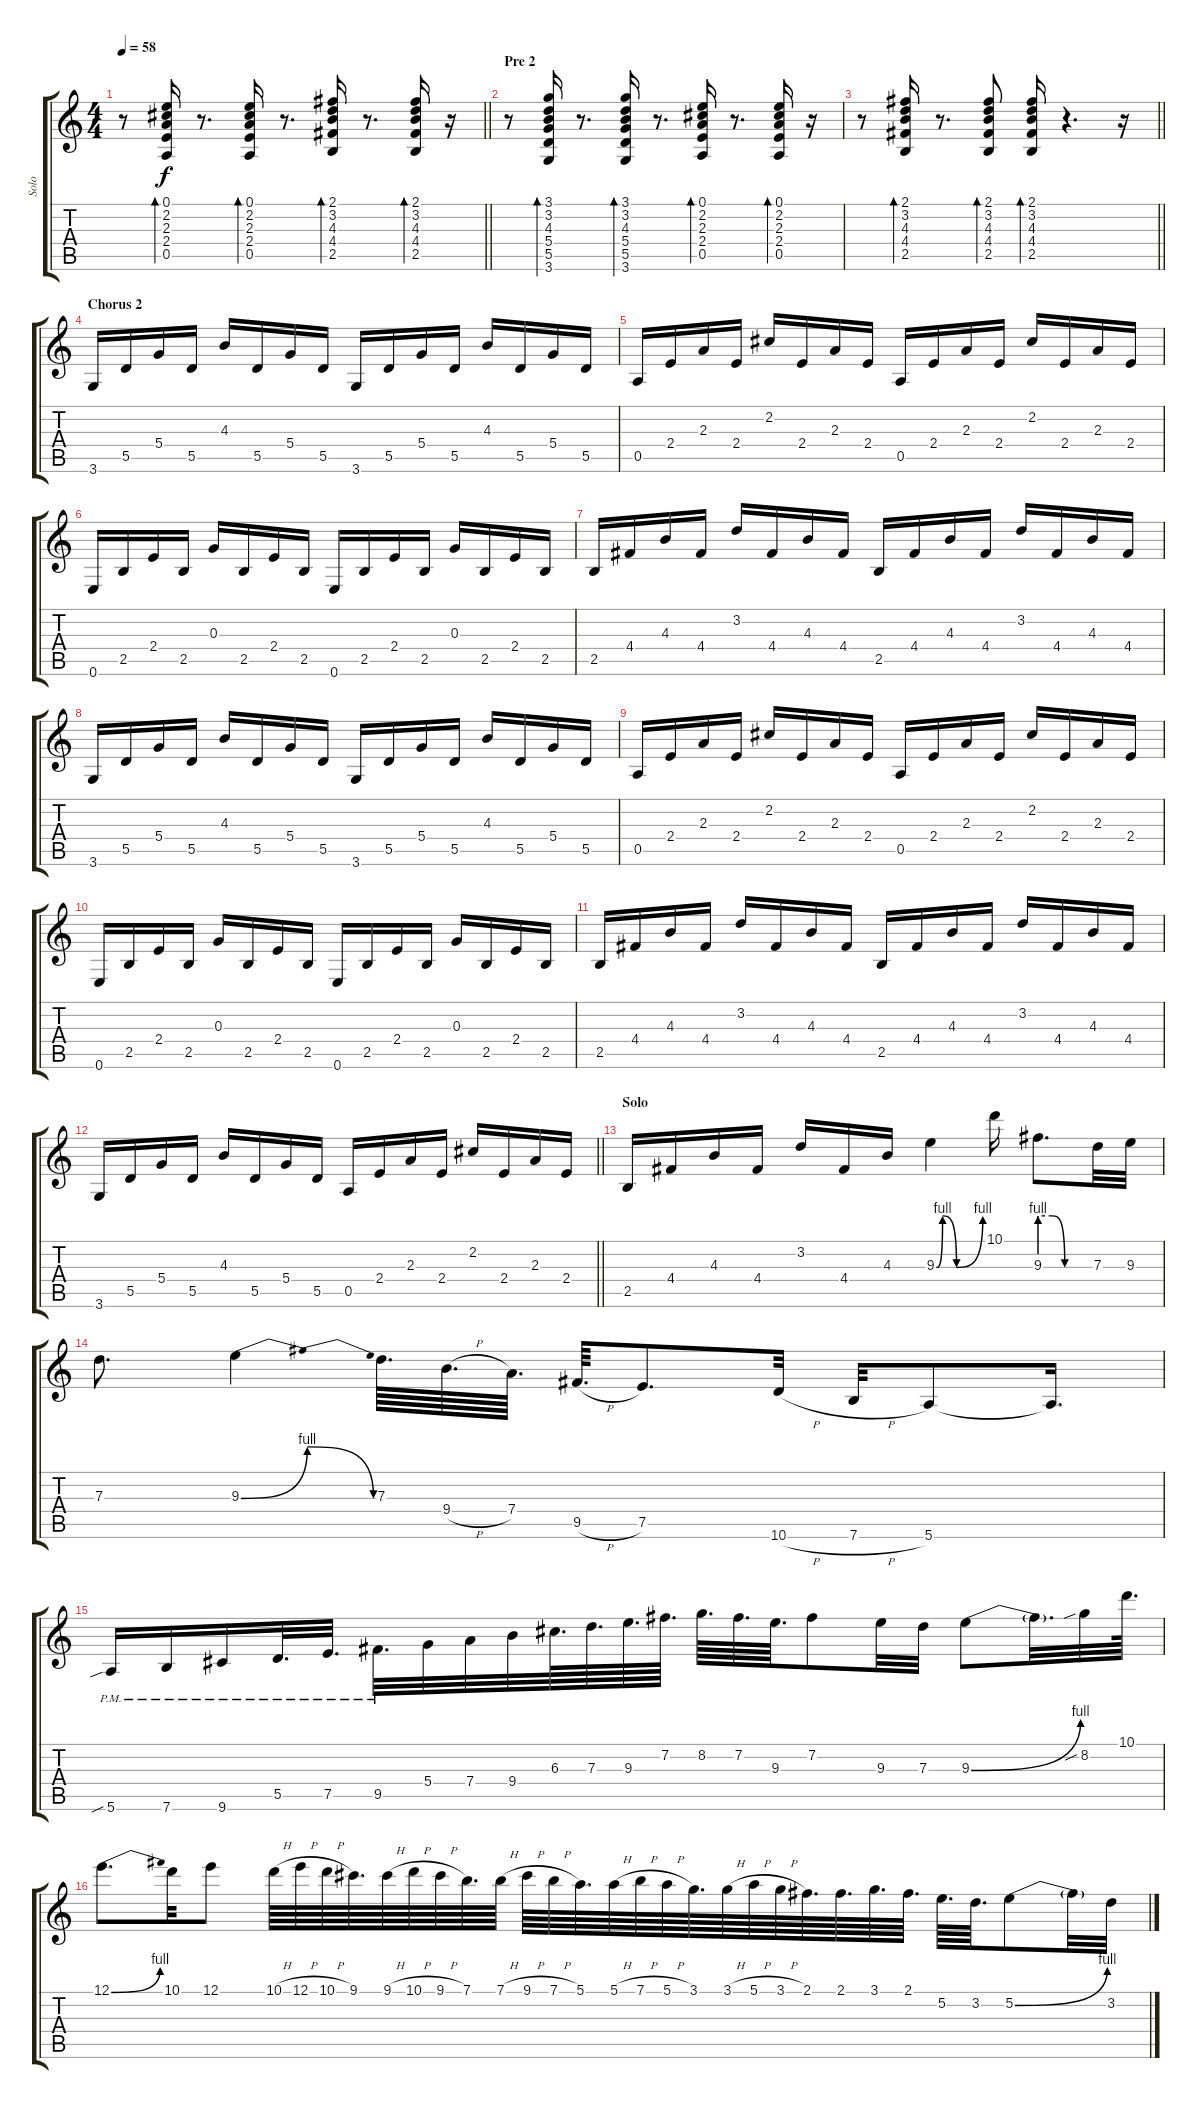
\track ("Solo" "Solo") {instrument electricguitarclean}
\staff {score tabs}
\tuning (E4 B3 G3 D3 A2 E2) {hide}
\ts (4 4)
\tempo 58
\clef g2
\barLineRight lightlight
\ks c
r.8{dy f} (0.1 2.2 2.3 2.4 0.5).16{bd 30} r.8{d} (0.1 2.2 2.3 2.4 0.5).16{bd 30} r.8{d} (2.1 3.2 4.3 4.4 2.5).16{bd 30} r.8{d} (2.1 3.2 4.3 4.4 2.5).16{bd 30} r.16 |
\section ("" "Pre 2")
r.8 (3.1 3.2 4.3 5.4 5.5 3.6).16{bd 30} r.8{d} (3.1 3.2 4.3 5.4 5.5 3.6).16{bd 30} r.8{d} (0.1 2.2 2.3 2.4 0.5).16{bd 30} r.8{d} (0.1 2.2 2.3 2.4 0.5).16{bd 30} r.16 |
\barLineRight lightlight
r.8 (2.1 3.2 4.3 4.4 2.5).16{bd 30} r.8{d} (2.1 3.2 4.3 4.4 2.5).8{bd 30} (2.1 3.2 4.3 4.4 2.5).16{bd 30} r.4{d} r.16 |
\section ("" "Chorus 2")
3.6.16{volume 16} 5.5.16 5.4.16 5.5.16 4.3.16 5.5.16 5.4.16 5.5.16 3.6.16 5.5.16 5.4.16 5.5.16 4.3.16 5.5.16 5.4.16 5.5.16 |
0.5.16 2.4.16 2.3.16 2.4.16 2.2.16 2.4.16 2.3.16 2.4.16 0.5.16 2.4.16 2.3.16 2.4.16 2.2.16 2.4.16 2.3.16 2.4.16 |
0.6.16 2.5.16 2.4.16 2.5.16 0.3.16 2.5.16 2.4.16 2.5.16 0.6.16 2.5.16 2.4.16 2.5.16 0.3.16 2.5.16 2.4.16 2.5.16 |
2.5.16 4.4.16 4.3.16 4.4.16 3.2.16 4.4.16 4.3.16 4.4.16 2.5.16 4.4.16 4.3.16 4.4.16 3.2.16 4.4.16 4.3.16 4.4.16 |
3.6.16 5.5.16 5.4.16 5.5.16 4.3.16 5.5.16 5.4.16 5.5.16 3.6.16 5.5.16 5.4.16 5.5.16 4.3.16 5.5.16 5.4.16 5.5.16 |
0.5.16 2.4.16 2.3.16 2.4.16 2.2.16 2.4.16 2.3.16 2.4.16 0.5.16 2.4.16 2.3.16 2.4.16 2.2.16 2.4.16 2.3.16 2.4.16 |
0.6.16 2.5.16 2.4.16 2.5.16 0.3.16 2.5.16 2.4.16 2.5.16 0.6.16 2.5.16 2.4.16 2.5.16 0.3.16 2.5.16 2.4.16 2.5.16 |
2.5.16 4.4.16 4.3.16 4.4.16 3.2.16 4.4.16 4.3.16 4.4.16 2.5.16 4.4.16 4.3.16 4.4.16 3.2.16 4.4.16 4.3.16 4.4.16 |
\barLineRight lightlight
3.6.16 5.5.16 5.4.16 5.5.16 4.3.16 5.5.16 5.4.16 5.5.16 0.5.16 2.4.16 2.3.16 2.4.16 2.2.16 2.4.16 2.3.16 2.4.16 |
\section ("" "Solo")
2.5.16 4.4.16 4.3.16 4.4.16 3.2.16 4.4.16 4.3.16 9.3{be (custom 0 0 8 4 26 0 60 4)}.4{instrument distortionguitar} 10.1.16 9.3{be (custom 0 4 15 4 30 0 60 0)}.8{d} 7.3.32 9.3.32 |
7.3.8{d} 9.3{be (bendrelease 0 0 38 4 45 4 60 0)}.4 7.3.64{d} 9.4{h}.64{d} 7.4.64{d} 9.5{h}.64{d} 7.5.8{d} 10.6{h}.32 7.6{h}.32 5.6.8 5.6{t}.16{d} |
5.6{sib pm}.16 7.6{pm}.16 9.6{pm}.16 5.5{pm}.32{d} 7.5{pm}.32{d} 9.5{pm}.32{d} 5.4.32 7.4.32 9.4.32 6.3.64{d} 7.3.64{d} 9.3.64{d} 7.2.64{d} 8.2.64{d} 7.2.64{d} 9.3.64{d} 7.2.8 9.3.32 7.3.32 9.3{be (bend 0 0 60 4)}.8 9.3{t}.32{d} 8.2{sib}.32 10.1.64{d} |
12.1{be (bend 0 0 60 4)}.8{d} 10.1.32 12.1.8 10.1{h}.64 12.1{h}.64 10.1{h}.64 9.1.64{d} 9.1{h}.64 10.1{h}.64 9.1{h}.64 7.1.64{d} 7.1{h}.64 9.1{h}.64 7.1{h}.64 5.1.64{d} 5.1{h}.64 7.1{h}.64 5.1{h}.64 3.1.64{d} 3.1{h}.64 5.1{h}.64 3.1{h}.64 2.1.64{d} 2.1.64{d} 3.1.64{d} 2.1.64{d} 5.2.64{d} 3.2.64{d} 5.2{be (bend 0 0 60 4)}.8 5.2{t}.32 3.2.32
